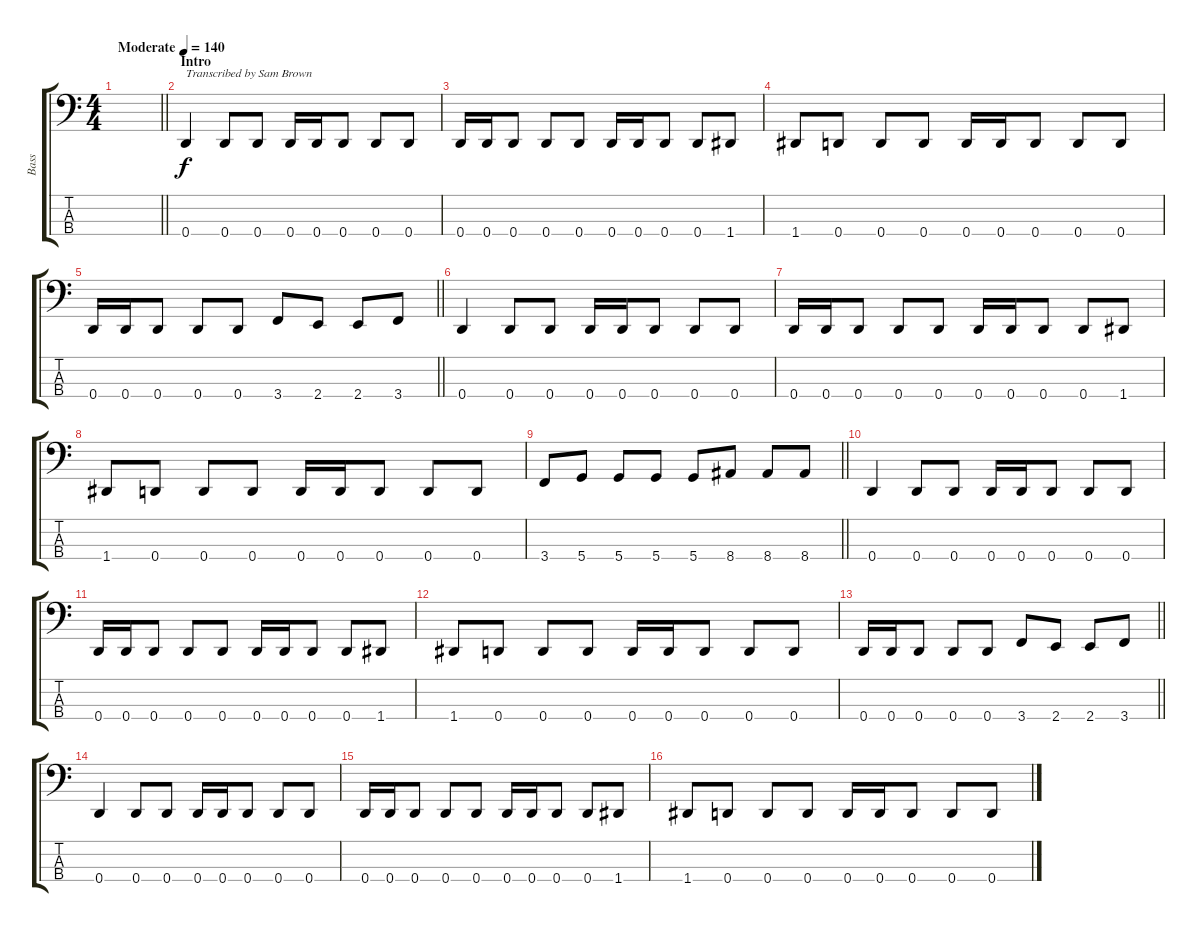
\track ("Bass" "Bass") {instrument electricbassfinger}
\staff {score tabs}
\tuning (G2 D2 A1 D1) {hide}
\ts (4 4)
\tempo (140 "Moderate")
\clef f4
\barLineRight lightlight
\ks c
|
\section ("" "Intro")
0.4.4{txt "Transcribed by Sam Brown"} 0.4.8 0.4.8 0.4.16 0.4.16 0.4.8 0.4.8 0.4.8 |
0.4.16 0.4.16 0.4.8 0.4.8 0.4.8 0.4.16 0.4.16 0.4.8 0.4.8 1.4.8 |
1.4.8 0.4.8 0.4.8 0.4.8 0.4.16 0.4.16 0.4.8 0.4.8 0.4.8 |
\barLineRight lightlight
0.4.16 0.4.16 0.4.8 0.4.8 0.4.8 3.4.8 2.4.8 2.4.8 3.4.8 |
\section ("" "")
0.4.4 0.4.8 0.4.8 0.4.16 0.4.16 0.4.8 0.4.8 0.4.8 |
0.4.16 0.4.16 0.4.8 0.4.8 0.4.8 0.4.16 0.4.16 0.4.8 0.4.8 1.4.8 |
1.4.8 0.4.8 0.4.8 0.4.8 0.4.16 0.4.16 0.4.8 0.4.8 0.4.8 |
\barLineRight lightlight
3.4.8 5.4.8 5.4.8 5.4.8 5.4.8 8.4.8 8.4.8 8.4.8 |
\section ("" "")
0.4.4 0.4.8 0.4.8 0.4.16 0.4.16 0.4.8 0.4.8 0.4.8 |
0.4.16 0.4.16 0.4.8 0.4.8 0.4.8 0.4.16 0.4.16 0.4.8 0.4.8 1.4.8 |
1.4.8 0.4.8 0.4.8 0.4.8 0.4.16 0.4.16 0.4.8 0.4.8 0.4.8 |
\barLineRight lightlight
0.4.16 0.4.16 0.4.8 0.4.8 0.4.8 3.4.8 2.4.8 2.4.8 3.4.8 |
\section ("" "")
0.4.4 0.4.8 0.4.8 0.4.16 0.4.16 0.4.8 0.4.8 0.4.8 |
0.4.16 0.4.16 0.4.8 0.4.8 0.4.8 0.4.16 0.4.16 0.4.8 0.4.8 1.4.8 |
1.4.8 0.4.8 0.4.8 0.4.8 0.4.16 0.4.16 0.4.8 0.4.8 0.4.8
